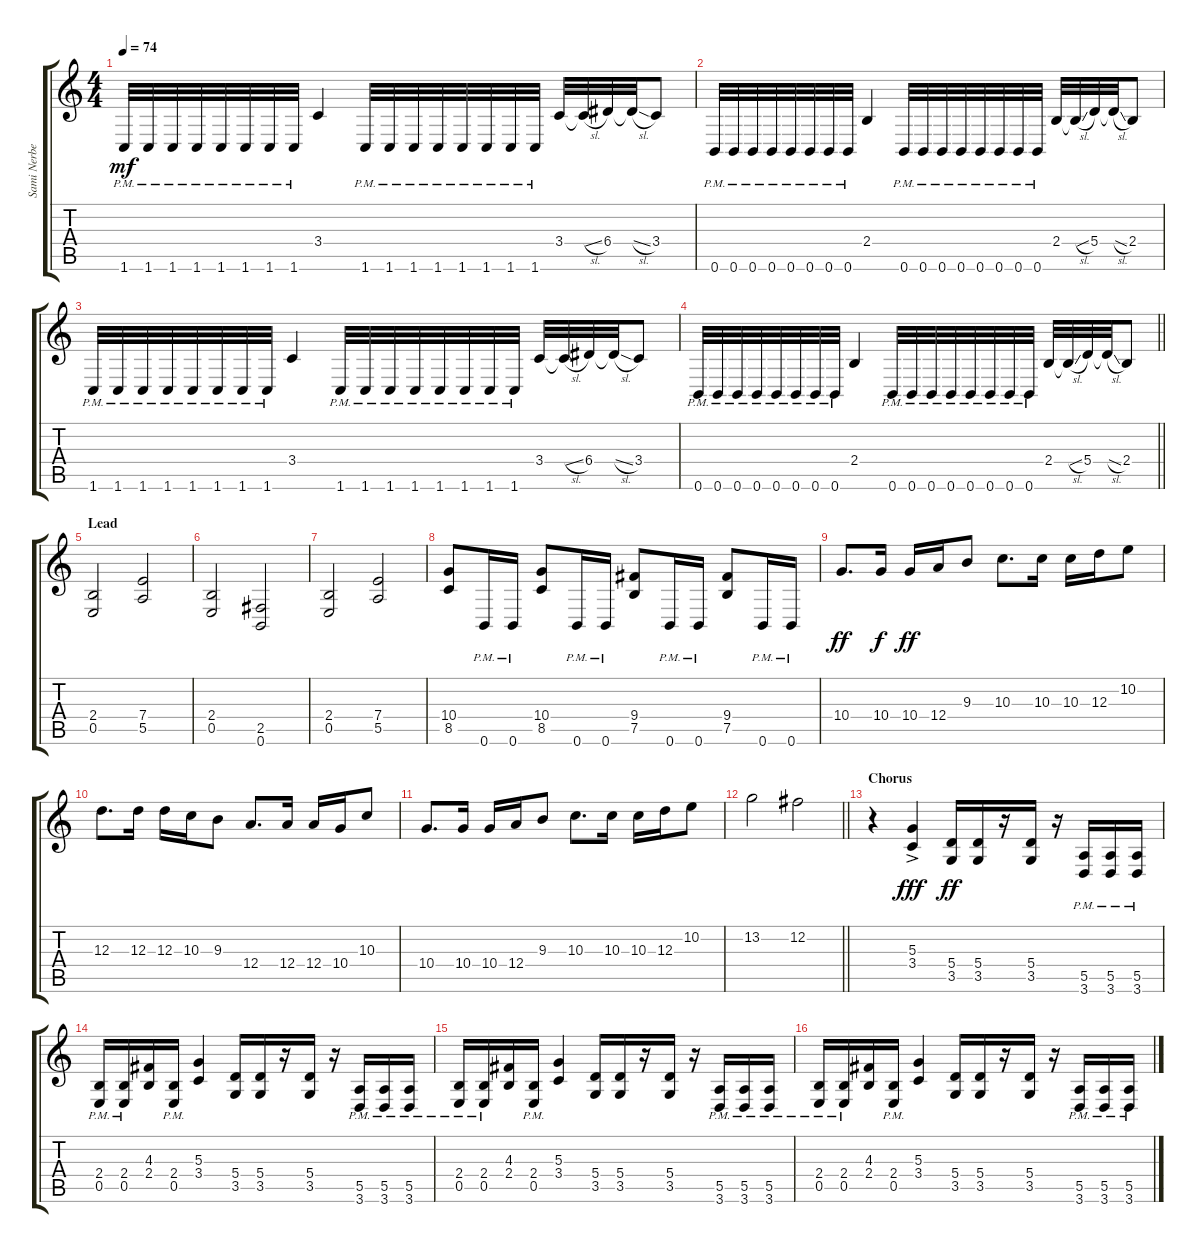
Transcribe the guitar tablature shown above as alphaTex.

\track ("Sami Nerberg" "Sami Nerbe") {instrument distortionguitar}
\staff {score tabs}
\tuning (B3 Gb3 D3 A2 E2 B1) {hide}
\ts (4 4)
\tempo 74
\clef g2
\ks c
1.6{pm}.32{dy mf} 1.6{pm}.32 1.6{pm}.32 1.6{pm}.32 1.6{pm}.32 1.6{pm}.32 1.6{pm}.32 1.6{pm}.32 3.4.4 1.6{pm}.32 1.6{pm}.32 1.6{pm}.32 1.6{pm}.32 1.6{pm}.32 1.6{pm}.32 1.6{pm}.32 1.6{pm}.32 3.4.32 3.4{sl t}.32 6.4.32 6.4{sl t}.32 3.4.8 |
0.6{pm}.32 0.6{pm}.32 0.6{pm}.32 0.6{pm}.32 0.6{pm}.32 0.6{pm}.32 0.6{pm}.32 0.6{pm}.32 2.4.4 0.6{pm}.32 0.6{pm}.32 0.6{pm}.32 0.6{pm}.32 0.6{pm}.32 0.6{pm}.32 0.6{pm}.32 0.6{pm}.32 2.4.32 2.4{sl t}.32 5.4.32 5.4{sl t}.32 2.4.8 |
1.6{pm}.32 1.6{pm}.32 1.6{pm}.32 1.6{pm}.32 1.6{pm}.32 1.6{pm}.32 1.6{pm}.32 1.6{pm}.32 3.4.4 1.6{pm}.32 1.6{pm}.32 1.6{pm}.32 1.6{pm}.32 1.6{pm}.32 1.6{pm}.32 1.6{pm}.32 1.6{pm}.32 3.4.32 3.4{sl t}.32 6.4.32 6.4{sl t}.32 3.4.8 |
\barLineRight lightlight
0.6{pm}.32 0.6{pm}.32 0.6{pm}.32 0.6{pm}.32 0.6{pm}.32 0.6{pm}.32 0.6{pm}.32 0.6{pm}.32 2.4.4 0.6{pm}.32 0.6{pm}.32 0.6{pm}.32 0.6{pm}.32 0.6{pm}.32 0.6{pm}.32 0.6{pm}.32 0.6{pm}.32 2.4.32 2.4{sl t}.32 5.4.32 5.4{sl t}.32 2.4.8 |
\section ("" "Lead")
(2.4 0.5).2 (7.4 5.5).2 |
(2.4 0.5).2 (2.5 0.6).2 |
(2.4 0.5).2 (7.4 5.5).2 |
(10.4 8.5).8 0.6{pm}.16 0.6{pm}.16 (10.4 8.5).8 0.6{pm}.16 0.6{pm}.16 (9.4 7.5).8 0.6{pm}.16 0.6{pm}.16 (9.4 7.5).8 0.6{pm}.16 0.6{pm}.16 |
10.4.8{d dy ff} 10.4.16{dy f} 10.4.16{dy ff} 12.4.16 9.3.8 10.3.8{d} 10.3.16 10.3.16 12.3.16 10.2.8 |
12.3.8{d} 12.3.16 12.3.16 10.3.16 9.3.8 12.4.8{d} 12.4.16 12.4.16 10.4.16 10.3.8 |
10.4.8{d} 10.4.16 10.4.16 12.4.16 9.3.8 10.3.8{d} 10.3.16 10.3.16 12.3.16 10.2.8 |
\barLineRight lightlight
13.2.2 12.2.2 |
\section ("" "Chorus")
r.4 (5.3{ac} 3.4{ac}).4{dy fff} (5.4 3.5).16{dy ff} (5.4 3.5).16 r.16 (5.4 3.5).16 r.16 (5.5{pm} 3.6{pm}).16 (5.5{pm} 3.6{pm}).16 (5.5{pm} 3.6{pm}).16 |
(2.4{pm} 0.5{pm}).16 (2.4{pm} 0.5{pm}).16 (4.3 2.4).16 (2.4{pm} 0.5{pm}).16 (5.3 3.4).4 (5.4 3.5).16 (5.4 3.5).16 r.16 (5.4 3.5).16 r.16 (5.5{pm} 3.6{pm}).16 (5.5{pm} 3.6{pm}).16 (5.5{pm} 3.6{pm}).16 |
(2.4{pm} 0.5{pm}).16 (2.4{pm} 0.5{pm}).16 (4.3 2.4).16 (2.4{pm} 0.5{pm}).16 (5.3 3.4).4 (5.4 3.5).16 (5.4 3.5).16 r.16 (5.4 3.5).16 r.16 (5.5{pm} 3.6{pm}).16 (5.5{pm} 3.6{pm}).16 (5.5{pm} 3.6{pm}).16 |
(2.4{pm} 0.5{pm}).16 (2.4{pm} 0.5{pm}).16 (4.3 2.4).16 (2.4{pm} 0.5{pm}).16 (5.3 3.4).4 (5.4 3.5).16 (5.4 3.5).16 r.16 (5.4 3.5).16 r.16 (5.5{pm} 3.6{pm}).16 (5.5{pm} 3.6{pm}).16 (5.5{pm} 3.6{pm}).16
